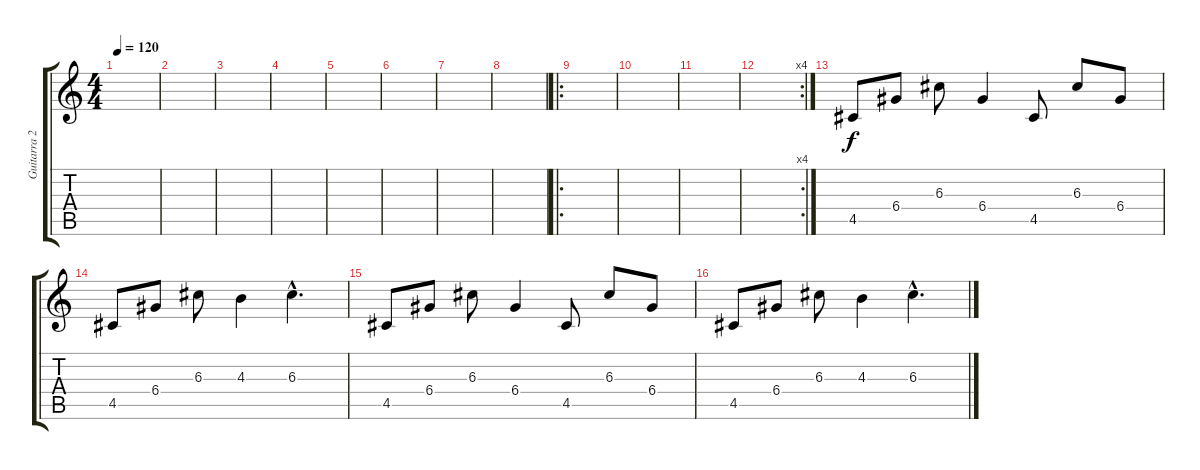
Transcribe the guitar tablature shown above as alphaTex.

\track ("Guitarra 2" "Guitarra 2") {instrument acousticguitarsteel}
\staff {score tabs}
\tuning (E4 B3 G3 D3 A2 E2) {hide}
\ts (4 4)
\tempo 120
\clef g2
\ks c
|
|
|
|
|
|
|
|
\ro
|
|
|
\rc 4
|
4.5.8{volume 12 instrument acousticguitarsteel} 6.4.8 6.3.8 6.4.4 4.5.8 6.3.8 6.4.8 |
4.5.8{instrument acousticguitarsteel} 6.4.8 6.3.8 4.3.4 6.3{hac}.4{d} |
4.5.8{volume 12 instrument acousticguitarsteel} 6.4.8 6.3.8 6.4.4 4.5.8 6.3.8 6.4.8 |
4.5.8 6.4.8{instrument acousticguitarsteel} 6.3.8 4.3.4 6.3{hac}.4{d}
